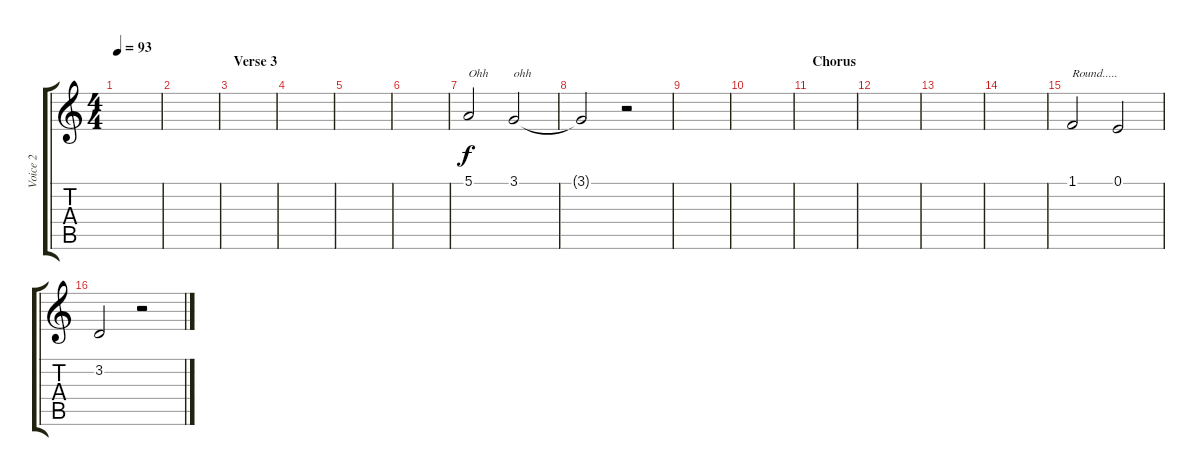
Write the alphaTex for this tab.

\track ("Voice 2" "Voice 2") {instrument brasssection}
\staff {score tabs}
\tuning (E4 B3 G3 D3 A2 E2) {hide}
\ts (4 4)
\tempo 93
\clef g2
\ks c
|
|
\section ("" "Verse 3")
|
|
|
|
5.1.2{txt "Ohh"} 3.1.2{txt "ohh"} |
3.1{t}.2 r.2 |
|
|
\section ("" "Chorus")
|
|
|
|
1.1.2{txt "Round....."} 0.1.2 |
3.2.2 r.2
